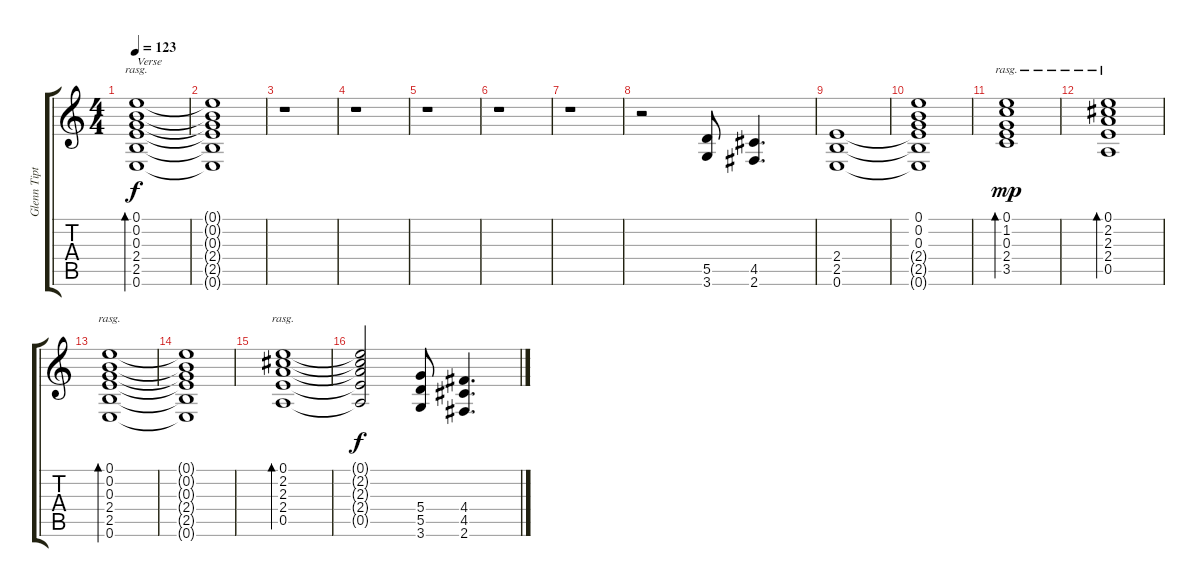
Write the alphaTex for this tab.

\track ("Glenn Tipton" "Glenn Tipt") {instrument distortionguitar}
\staff {score tabs}
\tuning (E4 B3 G3 D3 A2 E2) {hide}
\ts (4 4)
\tempo 123
\clef g2
\ks c
(0.1 0.2 0.3 2.4 2.5 0.6).1{bd 480 rasg ii txt "Verse" dy f volume 11} |
(0.1{t} 0.2{t} 0.3{t} 2.4{t} 2.5{t} 0.6{t}).1 |
r.1 |
r.1 |
r.1 |
r.1 |
r.1 |
r.2 (5.5 3.6).8 (4.5 2.6).4{d} |
(2.4 2.5 0.6).1 |
(0.1 0.2 0.3 2.4{t} 2.5{t} 0.6{t}).1 |
(0.1 1.2 0.3 2.4 3.5).1{bd 120 rasg ii dy mp} |
(0.1 2.2 2.3 2.4 0.5).1{bd 120 rasg ii} |
(0.1 0.2 0.3 2.4 2.5 0.6).1{bd 480 rasg ii} |
(0.1{t} 0.2{t} 0.3{t} 2.4{t} 2.5{t} 0.6{t}).1 |
(0.1 2.2 2.3 2.4 0.5).1{bd 120 rasg ii} |
(0.1{t} 2.2{t} 2.3{t} 2.4{t} 0.5{t}).2{dy f} (5.4 5.5 3.6).8 (4.4 4.5 2.6).4{d}
